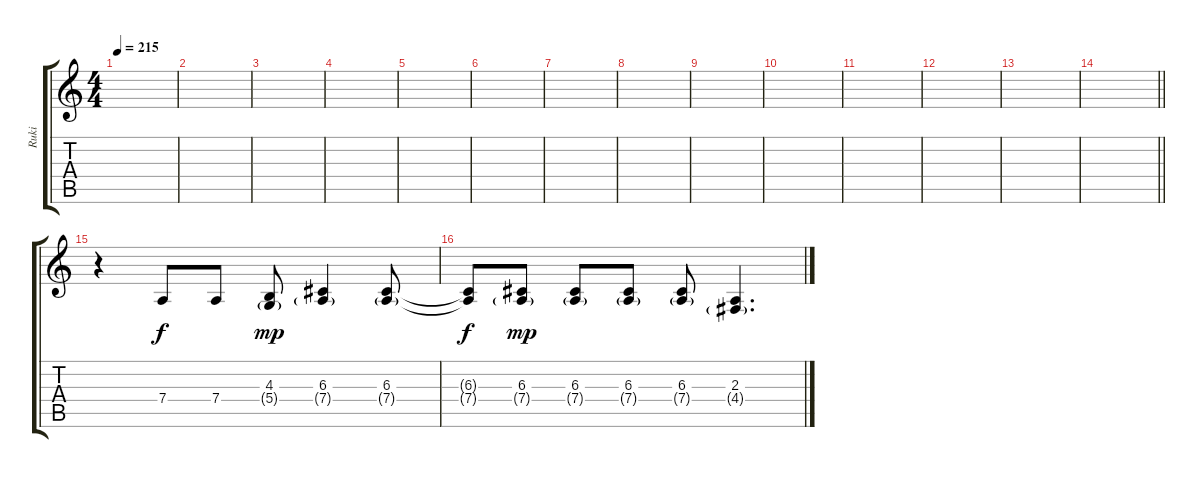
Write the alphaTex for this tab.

\track ("Ruki" "Ruki") {instrument lead6voice}
\staff {score tabs}
\tuning (E4 B3 G3 D3 A2 E2) {hide}
\ts (4 4)
\tempo 215
\clef g2
\ks c
|
|
|
|
|
|
|
|
|
|
|
|
|
\barLineRight lightlight
|
r.4{balance 16} 7.4.8 7.4.8 (4.3 5.4{g}).8{dy mp} (6.3 7.4{g}).4 (6.3 7.4{g}).8 |
(6.3{t} 7.4{t}).8{dy f} (6.3 7.4{g}).8{dy mp} (6.3 7.4{g}).8 (6.3 7.4{g}).8 (6.3 7.4{g}).8 (2.3 4.4{g}).4{d}
